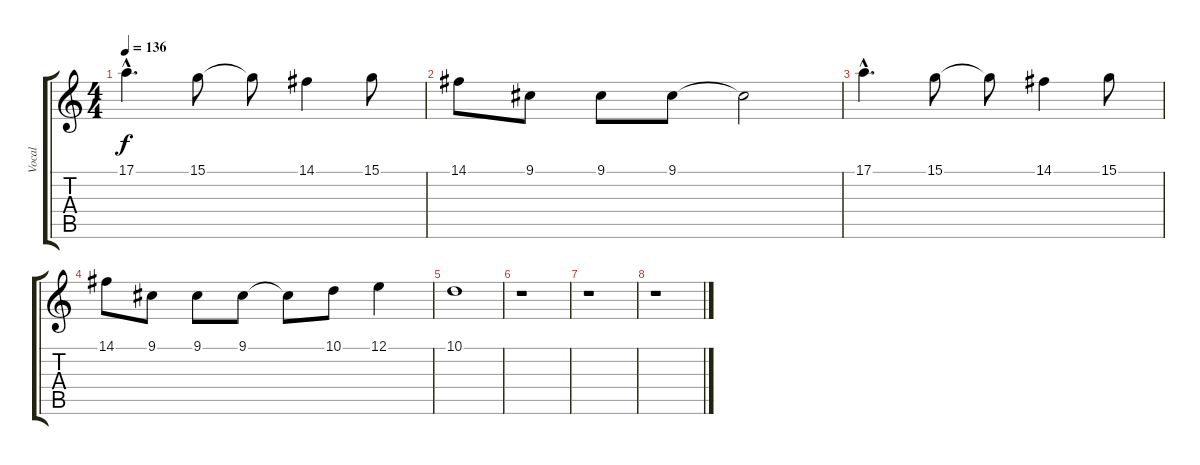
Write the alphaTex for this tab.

\track ("Vocal" "Vocal") {instrument lead3calliope}
\staff {score tabs}
\tuning (E4 B3 G3 D3 A2 E2) {hide}
\ts (4 4)
\tempo 136
\clef g2
\ks c
17.1{hac}.4{d dy f} 15.1.8 15.1{t}.8 14.1.4 15.1.8 |
14.1.8 9.1.8 9.1.8 9.1.8 9.1{t}.2 |
17.1{hac}.4{d} 15.1.8 15.1{t}.8 14.1.4 15.1.8 |
14.1.8 9.1.8 9.1.8 9.1.8 9.1{t}.8 10.1.8 12.1.4 |
10.1.1 |
r.1 |
r.1 |
r.1
